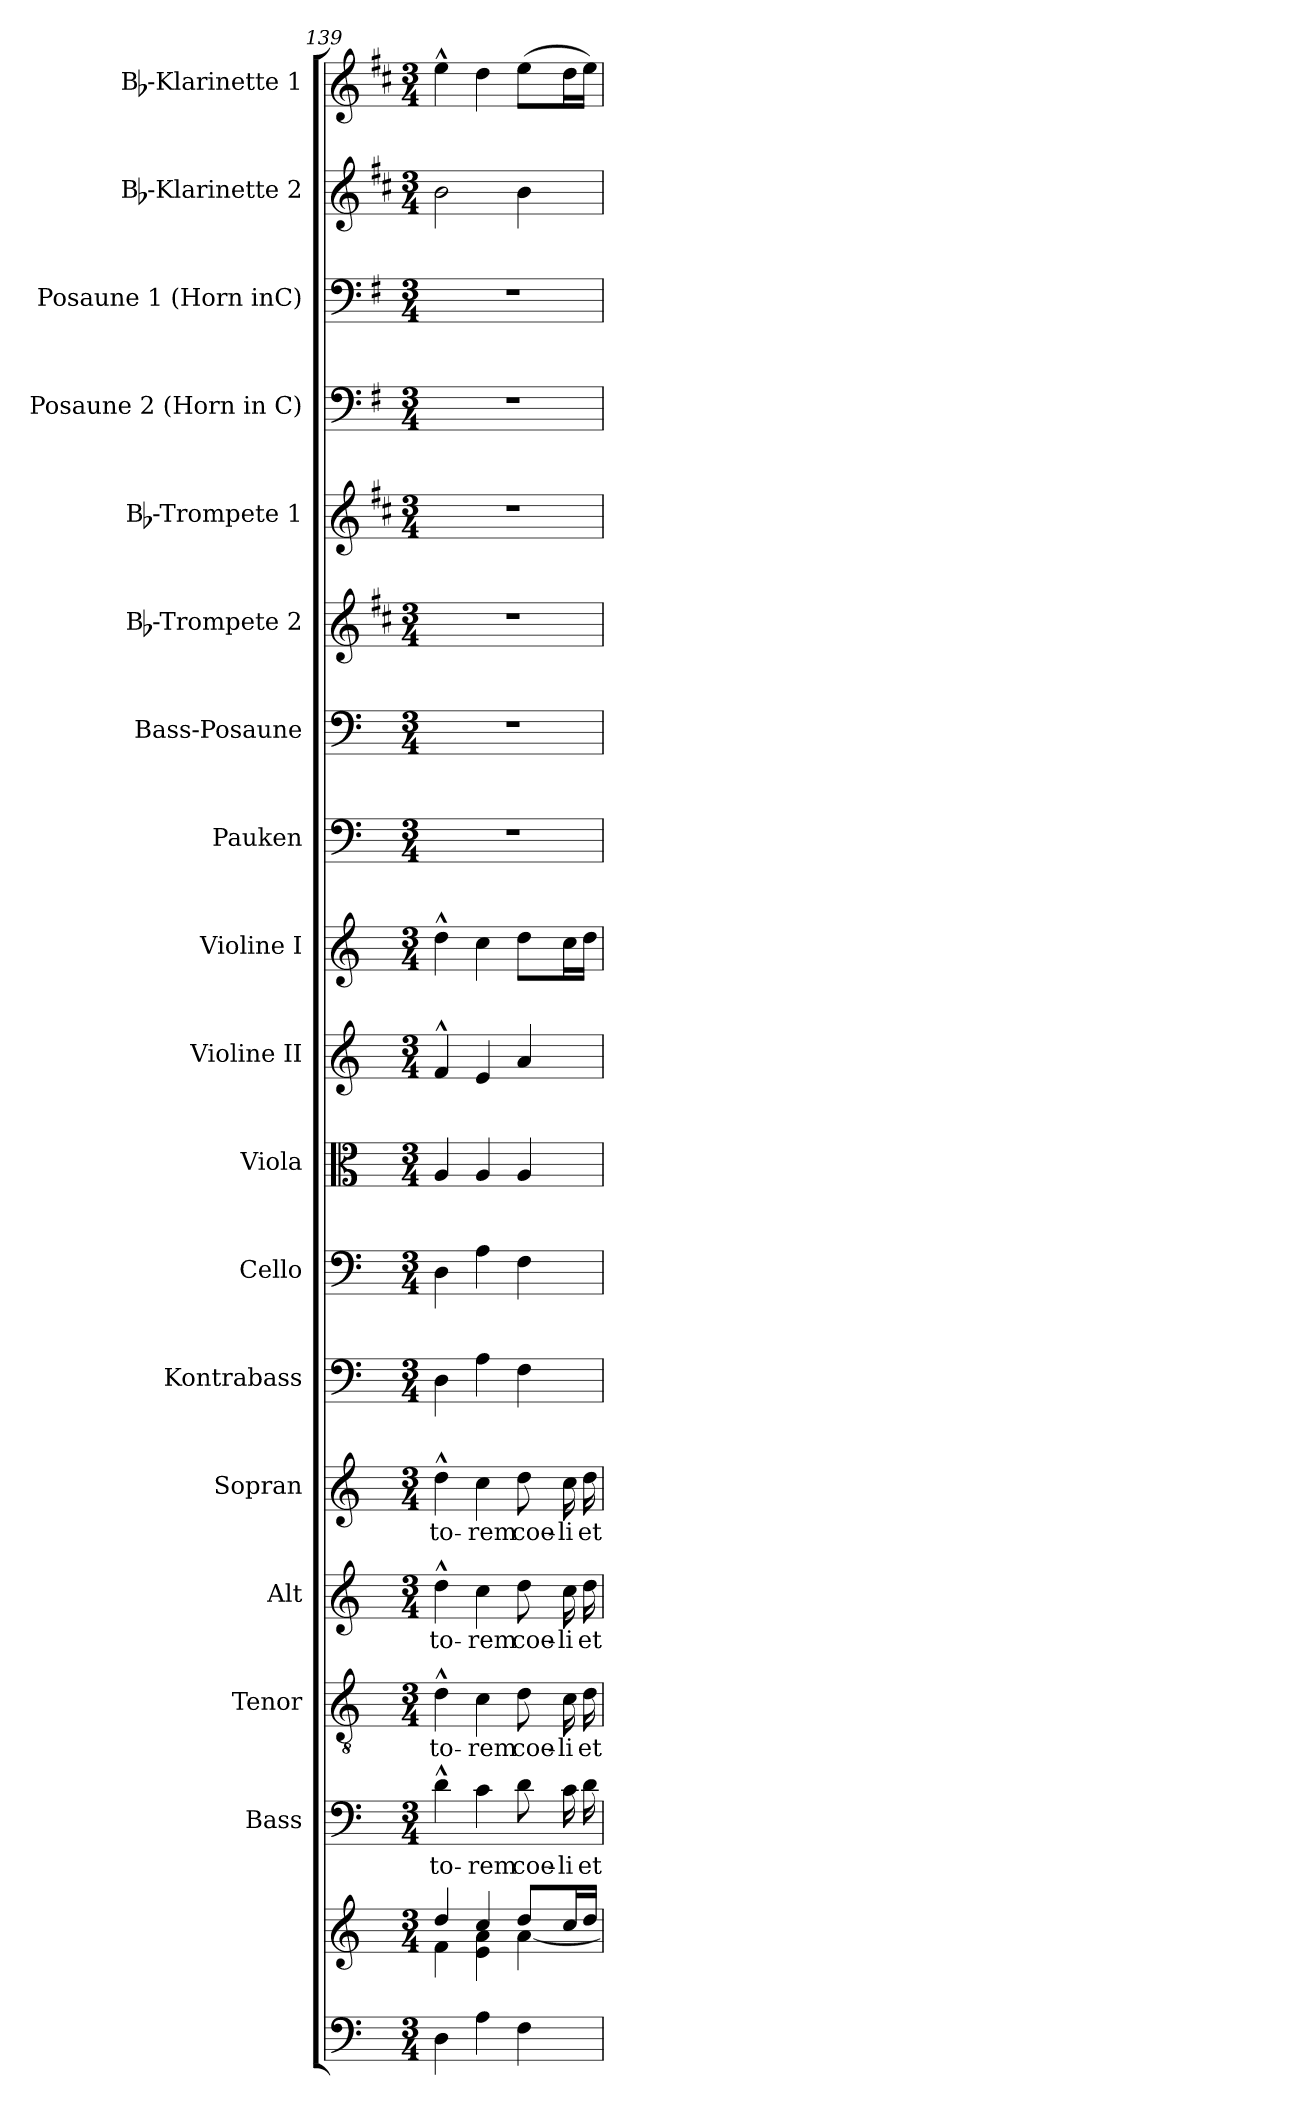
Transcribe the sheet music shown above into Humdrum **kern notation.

**kern	**kern	**kern	**text	**kern	**text	**kern	**text	**kern	**text	**kern	**kern	**kern	**kern	**kern	**kern	**kern	**kern	**kern	**kern	**kern	**kern	**kern
*part18	*part18	*part17	*part17	*part16	*part16	*part15	*part15	*part14	*part14	*part13	*part12	*part11	*part10	*part9	*part8	*part7	*part6	*part5	*part4	*part3	*part2	*part1
*staff19	*staff18	*staff17	*staff17	*staff16	*staff16	*staff15	*staff15	*staff14	*staff14	*staff13	*staff12	*staff11	*staff10	*staff9	*staff8	*staff7	*staff6	*staff5	*staff4	*staff3	*staff2	*staff1
*	*	*I"Bass	*	*I"Tenor	*	*I"Alt	*	*I"Sopran	*	*I"Kontrabass	*I"Cello	*I"Viola	*I"Violine II	*I"Violine I	*I"Pauken	*I"Bass-Posaune	*I"Bb-Trompete 2	*I"Bb-Trompete 1	*I"Posaune 2 (Horn in C)	*I"Posaune 1 (Horn inC)	*I"Bb-Klarinette 2	*I"Bb-Klarinette 1
*	*	*I'B.	*	*I'T.	*	*I'A.	*	*I'S.	*	*I'Kb.	*	*I'Vla.	*I'Vl. II	*I'Vl. I	*I'Pk.	*I'B-Pos.	*I'Bb Trp. 2	*I'Bb Trp. 1	*I'Pos. 2	*I'Pos. 1	*I'Bb Kl. 2	*I'Bb Kl. 1
*clefF4	*clefG2	*clefF4	*	*clefGv2	*	*clefG2	*	*clefG2	*	*clefF4	*clefF4	*clefC3	*clefG2	*clefG2	*clefF4	*clefF4	*clefG2	*clefG2	*clefF4	*clefF4	*clefG2	*clefG2
*	*	*	*	*	*	*	*	*	*	*ITrd7c12	*	*	*	*	*	*	*ITrd1c2	*ITrd1c2	*ITrd4c7	*ITrd4c7	*ITrd1c2	*ITrd1c2
*k[]	*k[]	*k[]	*	*k[]	*	*k[]	*	*k[]	*	*k[]	*k[]	*k[]	*k[]	*k[]	*k[]	*k[]	*k[]	*k[]	*k[]	*k[]	*k[]	*k[]
*C:	*C:	*C:	*	*C:	*	*C:	*	*C:	*	*C:	*C:	*C:	*C:	*C:	*C:	*C:	*C:	*C:	*C:	*C:	*C:	*C:
*M3/4	*M3/4	*M3/4	*	*M3/4	*	*M3/4	*	*M3/4	*	*M3/4	*M3/4	*M3/4	*M3/4	*M3/4	*M3/4	*M3/4	*M3/4	*M3/4	*M3/4	*M3/4	*M3/4	*M3/4
=139	=139	=139	=139	=139	=139	=139	=139	=139	=139	=139	=139	=139	=139	=139	=139	=139	=139	=139	=139	=139	=139	=139
*	*^	*	*	*	*	*	*	*	*	*	*	*	*	*	*	*	*	*	*	*	*	*
!	!	!	!	!LO:LY:b	!	!LO:LY:b	!	!LO:LY:b	!	!LO:LY:b	!	!	!	!	!	!	!	!	!	!	!	!	!
4D\	4dd/	4f\	4d^^>\	-to-	4d^^>\	-to-	4dd^^>\	-to-	4dd^^>\	-to-	4DD\	4D\	4A/	4f^^>/	4dd^^>\	2.r	2.r	2.r	2.r	2.r	2.r	2a\	4dd^^>\
!	!	!	!	!LO:LY:b	!	!LO:LY:b	!	!LO:LY:b	!	!LO:LY:b	!	!	!	!	!	!	!	!	!	!	!	!	!
4A\	4cc/	4e\ 4a\	4c\	-rem	4c\	-rem	4cc\	-rem	4cc\	-rem	4AA\	4A\	4A/	4e/	4cc\	.	.	.	.	.	.	.	4cc\
!	!	!	!	!LO:LY:b	!	!LO:LY:b	!	!LO:LY:b	!	!LO:LY:b	!	!	!	!	!	!	!	!	!	!	!	!	!
4F\	8dd/L	[<4a\	8d\	coe-	8d\	coe-	8dd\	coe-	8dd\	coe-	4FF\	4F\	4A/	4a/	8dd\L	.	.	.	.	.	.	4a\	(>8dd\L
!	!	!	!	!LO:LY:b	!	!LO:LY:b	!	!LO:LY:b	!	!LO:LY:b	!	!	!	!	!	!	!	!	!	!	!	!	!
.	16cc/L	.	16c\	-li	16c\	-li	16cc\	-li	16cc\	-li	.	.	.	.	16cc\L	.	.	.	.	.	.	.	16cc\L
!	!	!	!	!LO:LY:b	!	!LO:LY:b	!	!LO:LY:b	!	!LO:LY:b	!	!	!	!	!	!	!	!	!	!	!	!	!
.	16dd/JJ	.	16d\	et	16d\	et	16dd\	et	16dd\	et	.	.	.	.	16dd\JJ	.	.	.	.	.	.	.	16dd\JJ)
*	*v	*v	*	*	*	*	*	*	*	*	*	*	*	*	*	*	*	*	*	*	*	*	*
=	=	=	=	=	=	=	=	=	=	=	=	=	=	=	=	=	=	=	=	=	=	=
*-	*-	*-	*-	*-	*-	*-	*-	*-	*-	*-	*-	*-	*-	*-	*-	*-	*-	*-	*-	*-	*-	*-
